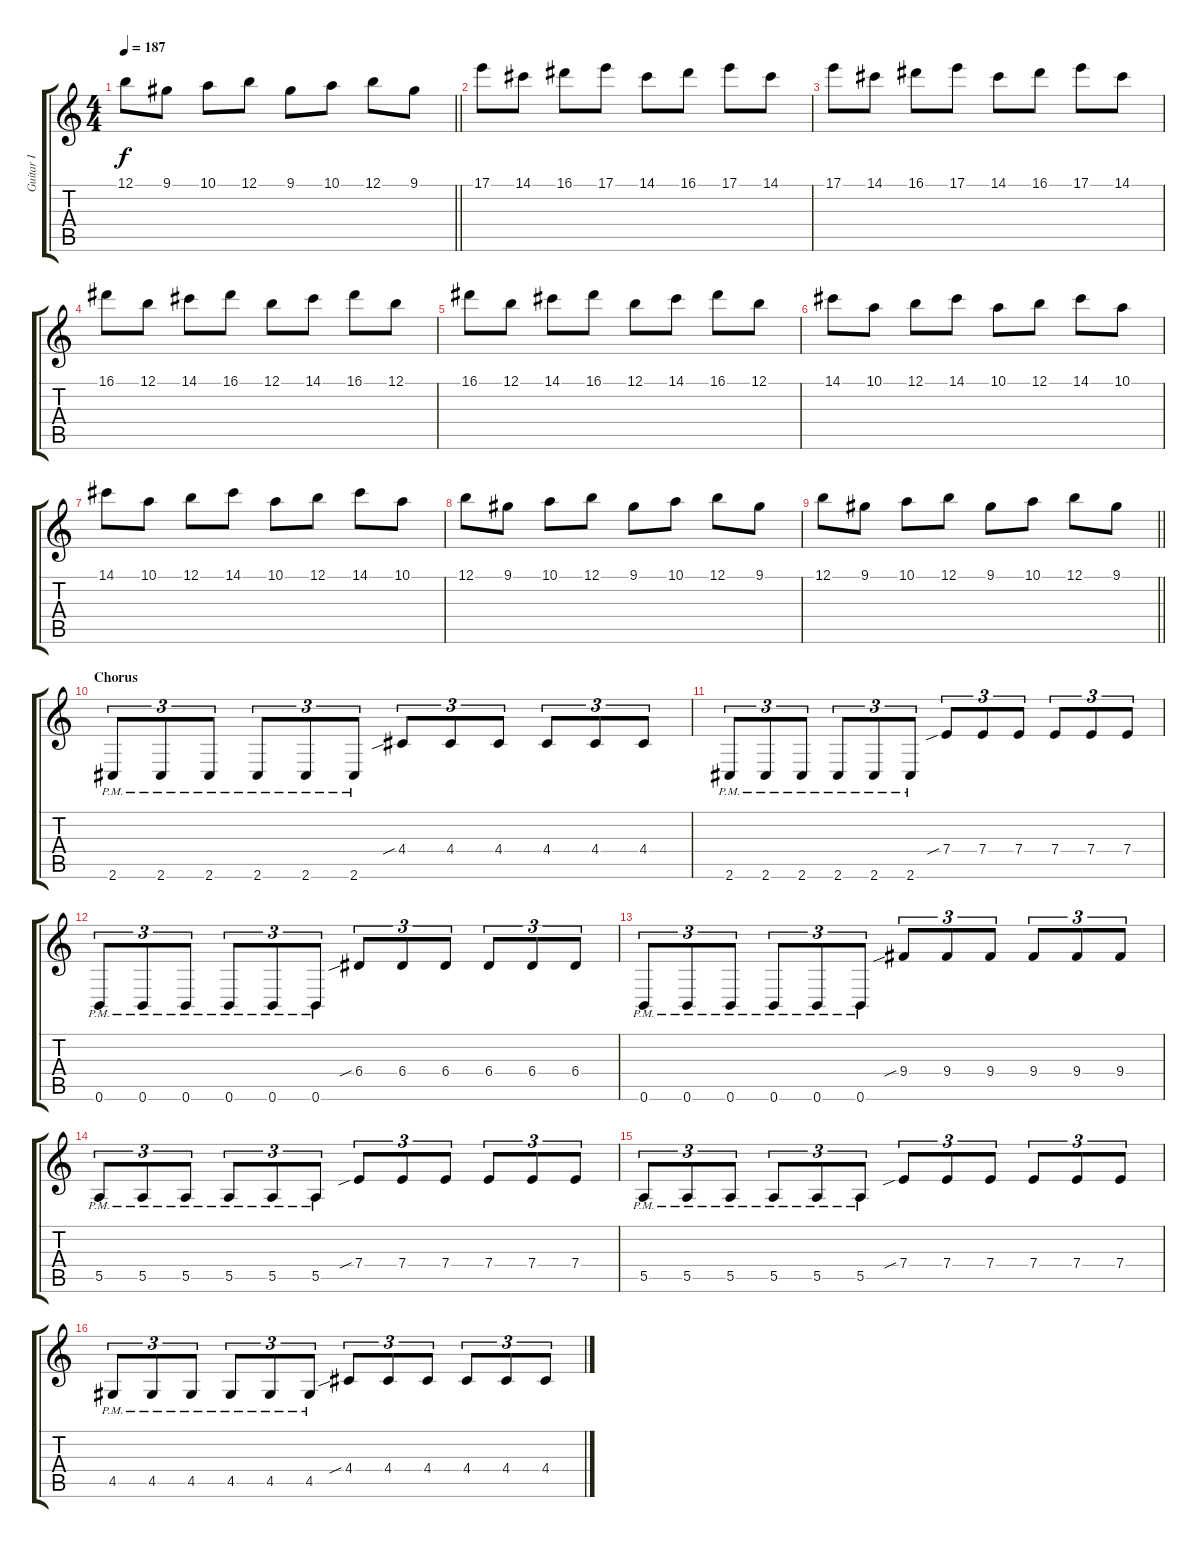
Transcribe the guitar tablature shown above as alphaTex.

\track ("Guitar I" "Guitar I") {instrument distortionguitar}
\staff {score tabs}
\tuning (B3 Gb3 D3 A2 E2 B1) {hide}
\ts (4 4)
\tempo 187
\clef g2
\barLineRight lightlight
\ks c
12.1.8{dy f} 9.1.8 10.1.8 12.1.8 9.1.8 10.1.8 12.1.8 9.1.8 |
\section ("" "")
17.1.8 14.1.8 16.1.8 17.1.8 14.1.8 16.1.8 17.1.8 14.1.8 |
17.1.8 14.1.8 16.1.8 17.1.8 14.1.8 16.1.8 17.1.8 14.1.8 |
16.1.8 12.1.8 14.1.8 16.1.8 12.1.8 14.1.8 16.1.8 12.1.8 |
16.1.8 12.1.8 14.1.8 16.1.8 12.1.8 14.1.8 16.1.8 12.1.8 |
14.1.8 10.1.8 12.1.8 14.1.8 10.1.8 12.1.8 14.1.8 10.1.8 |
14.1.8 10.1.8 12.1.8 14.1.8 10.1.8 12.1.8 14.1.8 10.1.8 |
12.1.8 9.1.8 10.1.8 12.1.8 9.1.8 10.1.8 12.1.8 9.1.8 |
\barLineRight lightlight
12.1.8 9.1.8 10.1.8 12.1.8 9.1.8 10.1.8 12.1.8 9.1.8 |
\section ("" "Chorus")
2.6{pm}.8{tu (3 2)} 2.6{pm}.8{tu (3 2)} 2.6{pm}.8{tu (3 2)} 2.6{pm}.8{tu (3 2)} 2.6{pm}.8{tu (3 2)} 2.6{pm}.8{tu (3 2)} 4.4{sib}.8{tu (3 2)} 4.4.8{tu (3 2)} 4.4.8{tu (3 2)} 4.4.8{tu (3 2)} 4.4.8{tu (3 2)} 4.4.8{tu (3 2)} |
2.6{pm}.8{tu (3 2)} 2.6{pm}.8{tu (3 2)} 2.6{pm}.8{tu (3 2)} 2.6{pm}.8{tu (3 2)} 2.6{pm}.8{tu (3 2)} 2.6{pm}.8{tu (3 2)} 7.4{sib}.8{tu (3 2)} 7.4.8{tu (3 2)} 7.4.8{tu (3 2)} 7.4.8{tu (3 2)} 7.4.8{tu (3 2)} 7.4.8{tu (3 2)} |
0.6{pm}.8{tu (3 2)} 0.6{pm}.8{tu (3 2)} 0.6{pm}.8{tu (3 2)} 0.6{pm}.8{tu (3 2)} 0.6{pm}.8{tu (3 2)} 0.6{pm}.8{tu (3 2)} 6.4{sib}.8{tu (3 2)} 6.4.8{tu (3 2)} 6.4.8{tu (3 2)} 6.4.8{tu (3 2)} 6.4.8{tu (3 2)} 6.4.8{tu (3 2)} |
0.6{pm}.8{tu (3 2)} 0.6{pm}.8{tu (3 2)} 0.6{pm}.8{tu (3 2)} 0.6{pm}.8{tu (3 2)} 0.6{pm}.8{tu (3 2)} 0.6{pm}.8{tu (3 2)} 9.4{sib}.8{tu (3 2)} 9.4.8{tu (3 2)} 9.4.8{tu (3 2)} 9.4.8{tu (3 2)} 9.4.8{tu (3 2)} 9.4.8{tu (3 2)} |
5.5{pm}.8{tu (3 2)} 5.5{pm}.8{tu (3 2)} 5.5{pm}.8{tu (3 2)} 5.5{pm}.8{tu (3 2)} 5.5{pm}.8{tu (3 2)} 5.5{pm}.8{tu (3 2)} 7.4{sib}.8{tu (3 2)} 7.4.8{tu (3 2)} 7.4.8{tu (3 2)} 7.4.8{tu (3 2)} 7.4.8{tu (3 2)} 7.4.8{tu (3 2)} |
5.5{pm}.8{tu (3 2)} 5.5{pm}.8{tu (3 2)} 5.5{pm}.8{tu (3 2)} 5.5{pm}.8{tu (3 2)} 5.5{pm}.8{tu (3 2)} 5.5{pm}.8{tu (3 2)} 7.4{sib}.8{tu (3 2)} 7.4.8{tu (3 2)} 7.4.8{tu (3 2)} 7.4.8{tu (3 2)} 7.4.8{tu (3 2)} 7.4.8{tu (3 2)} |
4.5{pm}.8{tu (3 2)} 4.5{pm}.8{tu (3 2)} 4.5{pm}.8{tu (3 2)} 4.5{pm}.8{tu (3 2)} 4.5{pm}.8{tu (3 2)} 4.5{pm}.8{tu (3 2)} 4.4{sib}.8{tu (3 2)} 4.4.8{tu (3 2)} 4.4.8{tu (3 2)} 4.4.8{tu (3 2)} 4.4.8{tu (3 2)} 4.4.8{tu (3 2)}
